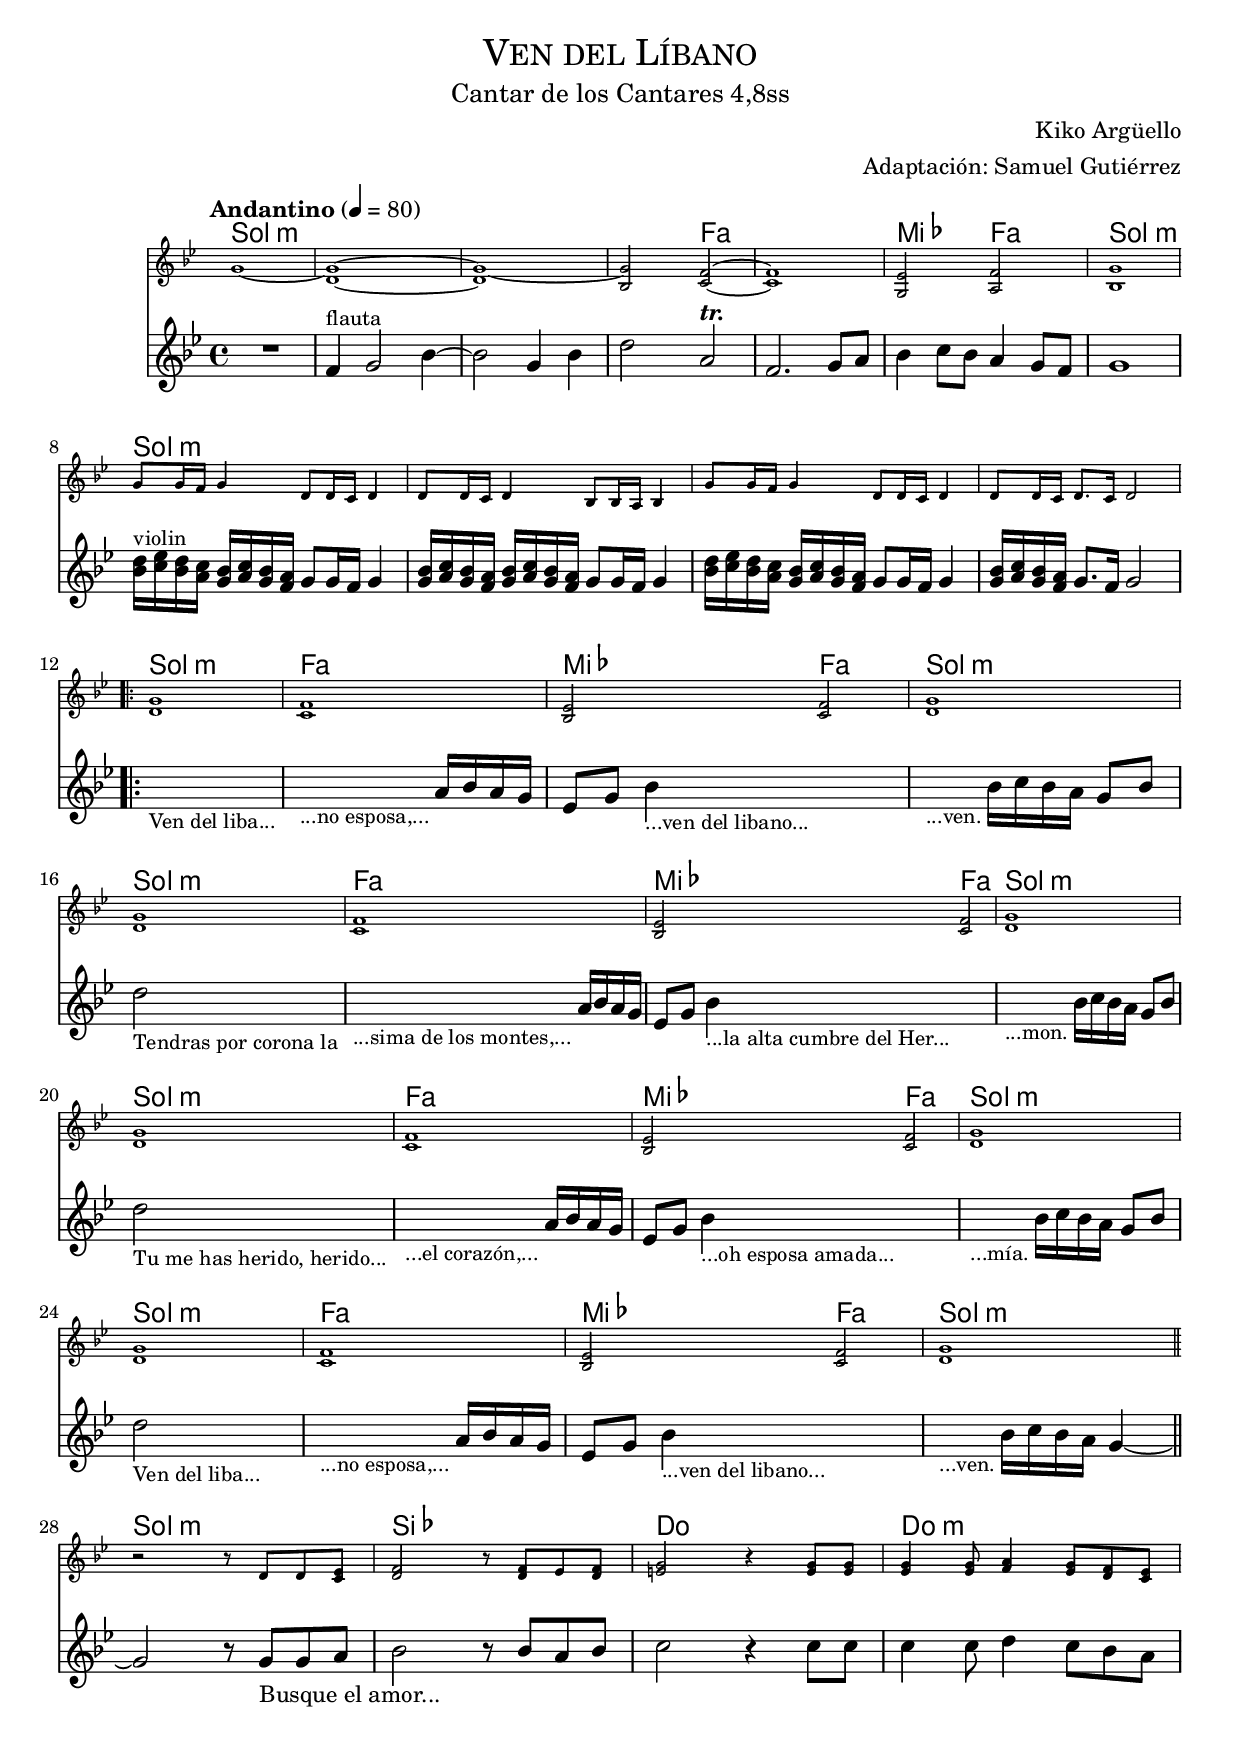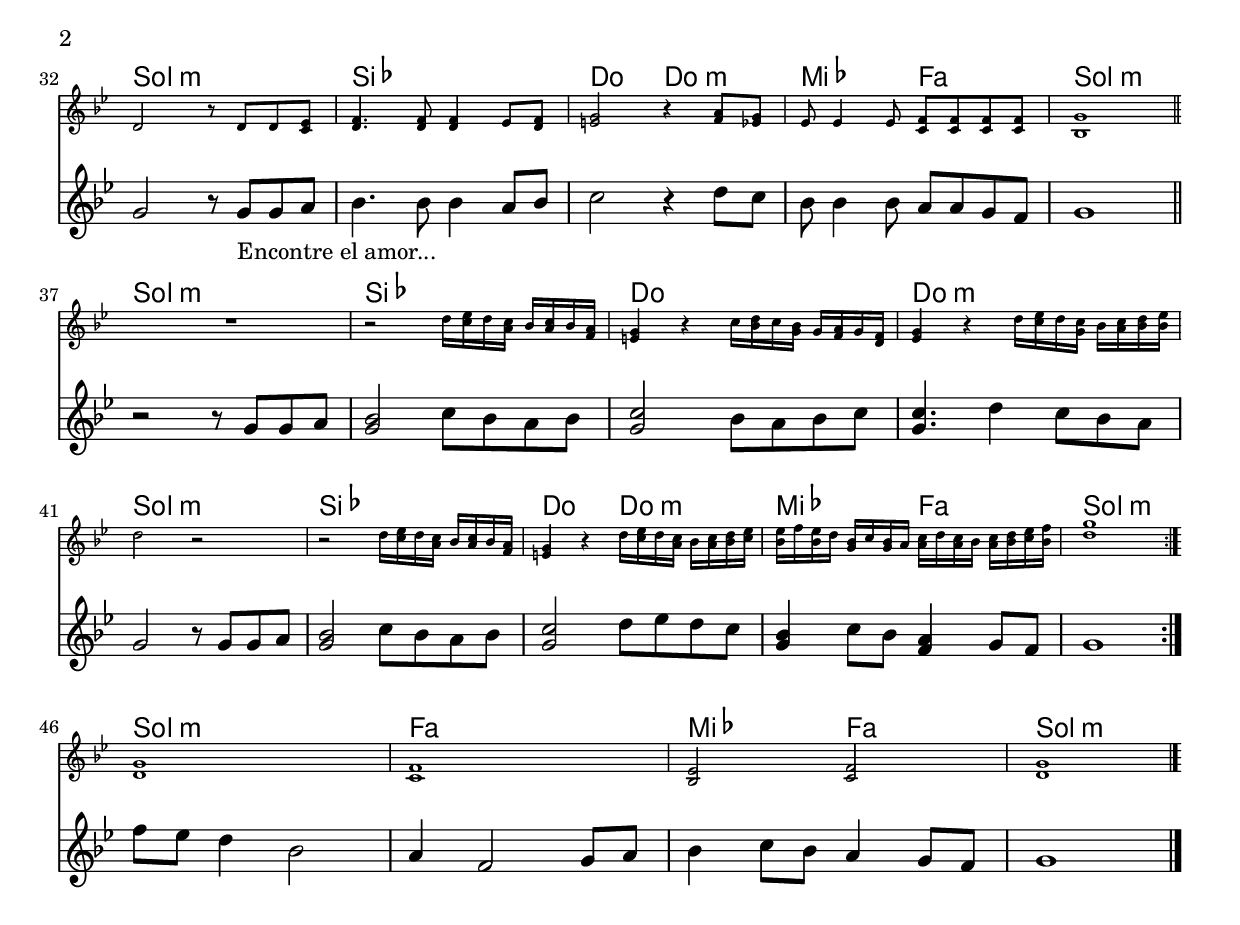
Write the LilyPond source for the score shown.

% Ven del libano
% searchsam
\language "espanol"
\version "2.23.2"

% --- Global parameters
%particle = 0
%jump = \break
%time = 4

% --- Includes

title = "Ven del Líbano"
subtitle = "Cantar de los Cantares 4,8ss"
subsubtitle = ""
autor = "Kiko Argüello"
arranger = "Adaptación: Samuel Gutiérrez"
other = ""
papper = "letter"
size = 20

global = {
  \tempo "Andantino" 4 = 80
  \key sol \minor
  \time 4/4

  s1*11 | %11
  \repeat volta 4 {
    s1*16 | %28
    \bar "||"
    s1*9 | %36
    \bar "||"
    s1*9 |
  }
  s1*4 |
  \bar "|."
}

harmonies = \new ChordNames {
  \set ChordNames.midiInstrument = "church organ"
  \set ChordNames.midiMaximumVolume = #0.5
  \set chordChanges = ##t
  \chordmode {
    \italianChords
    sol1:m |
    sol1:m |
    sol1:m |
    sol2:m fa2 |
    fa1 |
    mib2 fa2 |
    sol1:m |
    sol1:m |
    sol1:m |
    sol1:m |
    sol1:m |
    sol1:m |
    fa1 |
    mib2 fa2 |
    sol1:m |
    sol1:m |
    fa1 |
    mib2 fa2 |
    sol1:m |
    sol1:m |
    fa1 |
    mib2 fa2 |
    sol1:m |
    sol1:m |
    fa1 |
    mib2 fa2 |
    sol1:m |
    sol1:m |
    sib1 |
    do1 |
    do1:m |
    sol1:m |
    sib1 |
    do2 do2:m |
    mib2 fa2 |
    sol1:m |
    sol1:m |
    sib1 |
    do1 |
    do1:m |
    sol1:m |
    sib1 |
    do2 do2:m |
    mib2 fa2 |
    sol1:m |
    sol1:m |
    fa1 |
    mib2 fa2 |
    sol1:m |
  }
}

instrument = \relative do' {
  \compressEmptyMeasures
  \dynamicUp

  <<
    {
      R1 |
      fa4^\markup { \small "flauta" } sol2 sib4~ |
      sib2 sol4 sib | %1
      re2 la2^\markup{\italic \bold "tr."} | %2
      fa2. sol8 la |
      sib4 do8 sib la4 sol8 fa |
      sol1 | %6
      <sib re>16^\markup { \small "violin" } <do mib> <sib re> <la do> <sol sib> <la do> <sol sib> <fa la> sol8 sol16 fa sol4 |
      <sol sib>16 <la do> <sol sib> <fa la> <sol sib> <la do> <sol sib> <fa la> sol8 sol16 fa sol4 |
      <sib re>16 <do mib> <sib re> <la do> <sol sib> <la do> <sol sib> <fa la> sol8 sol16 fa sol4 |
      <sol sib>16 <la do> <sol sib> <fa la> sol8. fa16 sol2 | \break
      \textLengthOn
        s1_\markup\center-column {\small "Ven del liba..."} |
        s2._\markup\center-column {\small "...no esposa,..."} la16 sib la sol |
        mib8 sol sib4_\markup\center-column {\small "...ven del libano..."} s2 |
        s2_\markup\center-column {\small "...ven."} sib16 do sib la sol8 sib | \break
        re2_\markup\center-column {\small "Tendras por corona la"} s2 |
        s2._\markup\center-column {\small "...sima de los montes,..."} la16 sib la sol |
        mib8 sol sib4_\markup\center-column {\small "...la alta cumbre del Her..."} s2 |
        s2_\markup\center-column {\small "...mon."} sib16 do sib la sol8 sib | \break
        re2_\markup\center-column {\small "Tu me has herido, herido..."} s2 |
        s2._\markup\center-column {\small "...el corazón,..."} la16 sib la sol |
        mib8 sol sib4_\markup\center-column {\small "...oh esposa amada..."} s2 |
        s2_\markup\center-column {\small "...mía."} sib16 do sib la sol8 sib | \break
        re2_\markup\center-column {\small "Ven del liba..."} s2 |
        s2._\markup\center-column {\small "...no esposa,..."} la16 sib la sol |
        mib8 sol sib4_\markup\center-column {\small "...ven del libano..."} s2 |
        s2_\markup\center-column {\small "...ven."} sib16 do sib la sol4~ | \break
      \textLengthOff
      sol2 r8 sol_\markup{"Busque el amor..."} sol la |
      sib2 r8 sib8 la8 sib |
      do2 r4 do8 do |
      do4 do8 re4 do8 sib8 la | \break
      sol2 r8 sol_\markup{"Encontre el amor..."} sol la |
      sib4. sib8 sib4 la8 sib |
      do2 r4 re8 do |
      sib8 sib4 sib8 la la sol fa8 |
      sol1 | \break
      r2 r8 sol sol la |
      <sol sib>2 do8 sib la8 sib |
      <sol do>2 sib8 la sib do |
      <sol do>4. re'4 do8 sib la | \break
      sol2 r8 sol sol la |
      <sol sib>2 do8 sib la8 sib |
      <sol do>2 re'8 mib re8 do |
      <sol sib>4 do8 sib8 <fa la>4 sol8 fa |
      sol1 | \break
      fa'8 mib re4 sib2 |
      la4 fa2 sol8 la |
      sib4 do8 sib la4 sol8 fa |
      sol1 | %6
    }
    \new Staff \with {
      \remove "Time_signature_engraver"
      alignAboveContext = "main"
      \magnifyStaff #2/3
      %\override VerticalAxisGroup.default-staff-staff-spacing = #'((basic-distance . 6) (padding . -10))
    }
    {
      \key sol \minor
      \set Staff.midiInstrument = #"violin"
      sol1~ | %5
      <re sol>1~ | %6
      <re sol>1~ | %7
      <sib sol'>2 <do fa>~ |
      <do fa>1 | %8
      <sol mib'>2 <la fa'> | %9
      <sib sol'>1 |
      sol'8 sol16 fa sol4 re8 re16 do re4 |
      re8 re16 do re4 sib8 sib16 la sib4 |
      sol'8 sol16 fa sol4 re8 re16 do re4 |
      re8 re16 do re8. do16 re2 |
      <re sol>1 |
      <do fa>1 |
      <sib mib>2 <do fa> |
      <re sol>1 |
      <re sol>1 |
      <do fa>1 |
      <sib mib>2 <do fa> |
      <re sol>1 |
      <re sol>1 |
      <do fa>1 |
      <sib mib>2 <do fa> |
      <re sol>1 |
      <re sol>1 |
      <do fa>1 |
      <sib mib>2 <do fa> |
      <re sol>1 |
      r2 r8 re8 re <do mib> |
      <re fa>2 r8 <re fa>8 mib8 <re fa> |
      <mi sol>2 r4 <mi sol>8 <mi sol> |
      <mib sol>4 <mib sol>8 <fa la>4 <mib sol>8 <re fa>8 <do mib> |
      re2 r8 re re <do mib> |
      <re fa>4. <re fa>8 <re fa>4 mib8 <re fa> |
      <mi sol>2 r4 <fa la>8 <mib sol> |
      mib8 mib4 mib8 <fa do> <fa do> <fa do> <fa do>8 |
      <sib, sol'>1 |
      R1 |
      r2 re'16 <do mib> re <la do> sib <la do> sib <fa la> |
      <mi sol>4 r do'16 <sib re> do <sol sib> sol <fa la> sol <re fa> |
      <mib sol>4 r4 re'16 <do mib> re <sol, do> sib <la do> <sib re> <sib mib> |
      re2 r2 |
      r2 re16 <do mib> re <la do> sib <la do> sib <fa la> |
      <mi sol>4 r4 re'16 <do mib> re <la do> sib <la do> <sib re> <do mib> |
      <sib mib>16 fa' <sib, mib> re <sol, sib> do <sol sib> la <la do>16 re <la do> sib <la do> <sib re> <do mib> <sib fa'> |
      <re sol>1 |
      <re, sol>1 |
      <do fa>1 |
      <sib mib>2 <do fa> | %9
      <re sol>1 |
    }
  >>
}

% \include "metronome.ily"

% --- Global size
%#(set-global-staff-size \size)

% --- Header
\header {
  title = \markup{\medium \smallCaps \title}
  subtitle = \markup{\medium \subtitle}
  subsubtitle = \markup{\medium \subsubtitle}
  composer = \autor
  arranger = \markup {\right-column { \arranger \other}}
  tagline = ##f
  breakbefore = ##t
}

% --- Music

% --- Harmony

% --- Sheet
\score {
  <<
    \harmonies
    \new Staff = "main" {
      <<
        \set Staff.midiInstrument = #"flute"
        \set Staff.midiMaximumVolume = #1.2
        <<
          \new Voice = "instrument" { << \global \instrument >> }
        >>
      >>
    }
  >>
  \layout {}
  \midi {}
}

% --- Paper
\paper {
  #(set-default-paper-size "letter")
  %page-breaking = #ly:page-turn-breaking
}
